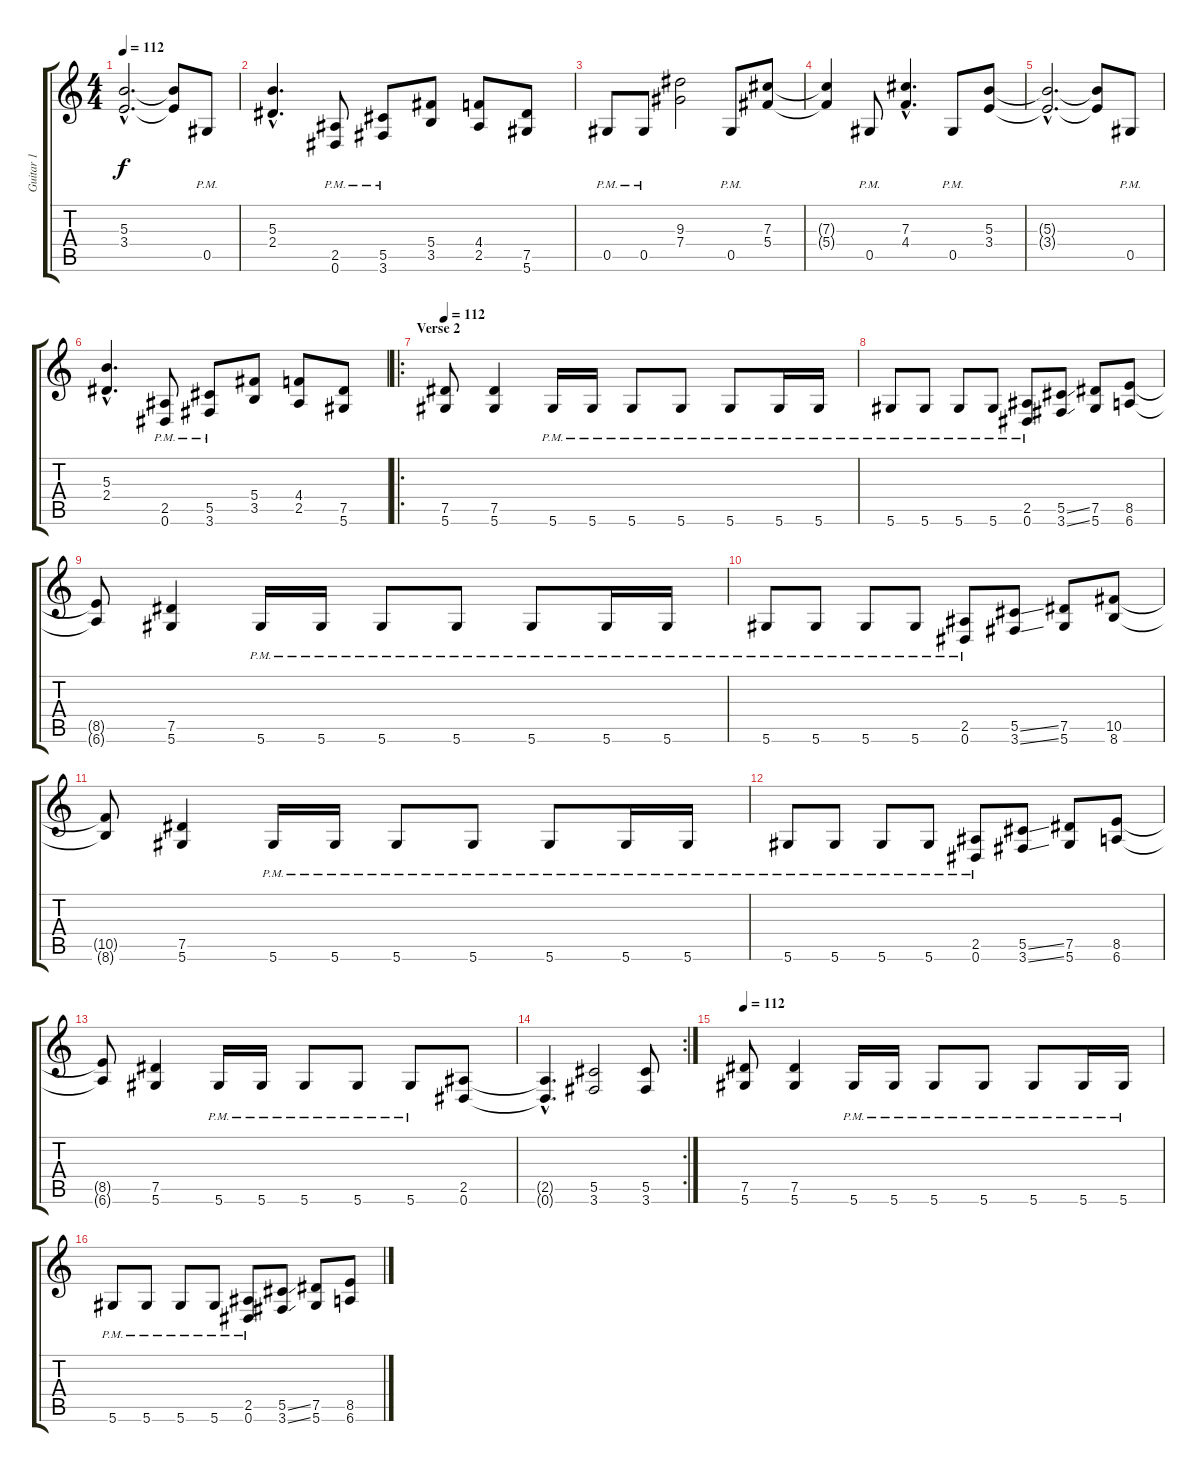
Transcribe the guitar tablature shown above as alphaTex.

\track ("Guitar 1" "Guitar 1") {instrument acousticguitarsteel}
\staff {score tabs}
\tuning (Eb4 Bb3 Gb3 Db3 Ab2 Eb2) {hide}
\ts (4 4)
\tempo 112
\clef g2
\ks c
(5.3{hac t} 3.4{hac t}).2{d dy f} (5.3{t} 3.4{t}).8 0.5{pm}.8 |
(5.3{hac} 2.4{hac}).4{d} (2.5{pm} 0.6{pm}).8 (5.5{pm} 3.6{pm}).8 (5.4 3.5).8 (4.4 2.5).8 (7.5 5.6).8 |
0.5{pm}.8 0.5{pm}.8 (9.3 7.4).2 0.5{pm}.8 (7.3 5.4).8 |
(7.3{t} 5.4{t}).4 0.5{pm}.8 (7.3{hac} 4.4{hac}).4{d} 0.5{pm}.8 (5.3 3.4).8 |
(5.3{hac t} 3.4{hac t}).2{d} (5.3{t} 3.4{t}).8 0.5{pm}.8 |
(5.3{hac} 2.4{hac}).4{d} (2.5{pm} 0.6{pm}).8 (5.5{pm} 3.6{pm}).8 (5.4 3.5).8 (4.4 2.5).8 (7.5 5.6).8 |
\ro
\section ("" "Verse 2")
\tempo 112
(7.5 5.6).8 (7.5 5.6).4 5.6{pm}.16 5.6{pm}.16 5.6{pm}.8 5.6{pm}.8 5.6{pm}.8 5.6{pm}.16 5.6{pm}.16 |
5.6{pm}.8 5.6{pm}.8 5.6{pm}.8 5.6{pm}.8 (2.5{pm} 0.6{pm}).8 (5.5{ss} 3.6{ss}).8 (7.5 5.6).8 (8.5 6.6).8 |
(8.5{t} 6.6{t}).8 (7.5 5.6).4 5.6{pm}.16 5.6{pm}.16 5.6{pm}.8 5.6{pm}.8 5.6{pm}.8 5.6{pm}.16 5.6{pm}.16 |
5.6{pm}.8 5.6{pm}.8 5.6{pm}.8 5.6{pm}.8 (2.5{pm} 0.6{pm}).8 (5.5{ss} 3.6{ss}).8 (7.5 5.6).8 (10.5 8.6).8 |
(10.5{t} 8.6{t}).8 (7.5 5.6).4 5.6{pm}.16 5.6{pm}.16 5.6{pm}.8 5.6{pm}.8 5.6{pm}.8 5.6{pm}.16 5.6{pm}.16 |
5.6{pm}.8 5.6{pm}.8 5.6{pm}.8 5.6{pm}.8 (2.5{pm} 0.6{pm}).8 (5.5{ss} 3.6{ss}).8 (7.5 5.6).8 (8.5 6.6).8 |
(8.5{t} 6.6{t}).8 (7.5 5.6).4 5.6{pm}.16 5.6{pm}.16 5.6{pm}.8 5.6{pm}.8 5.6{pm}.8 (2.5 0.6).8 |
\rc 2
(2.5{hac t} 0.6{hac t}).4{d} (5.5 3.6).2 (5.5 3.6).8 |
\tempo 112
(7.5 5.6).8 (7.5 5.6).4 5.6{pm}.16 5.6{pm}.16 5.6{pm}.8 5.6{pm}.8 5.6{pm}.8 5.6{pm}.16 5.6{pm}.16 |
5.6{pm}.8 5.6{pm}.8 5.6{pm}.8 5.6{pm}.8 (2.5{pm} 0.6{pm}).8 (5.5{ss} 3.6{ss}).8 (7.5 5.6).8 (8.5 6.6).8
